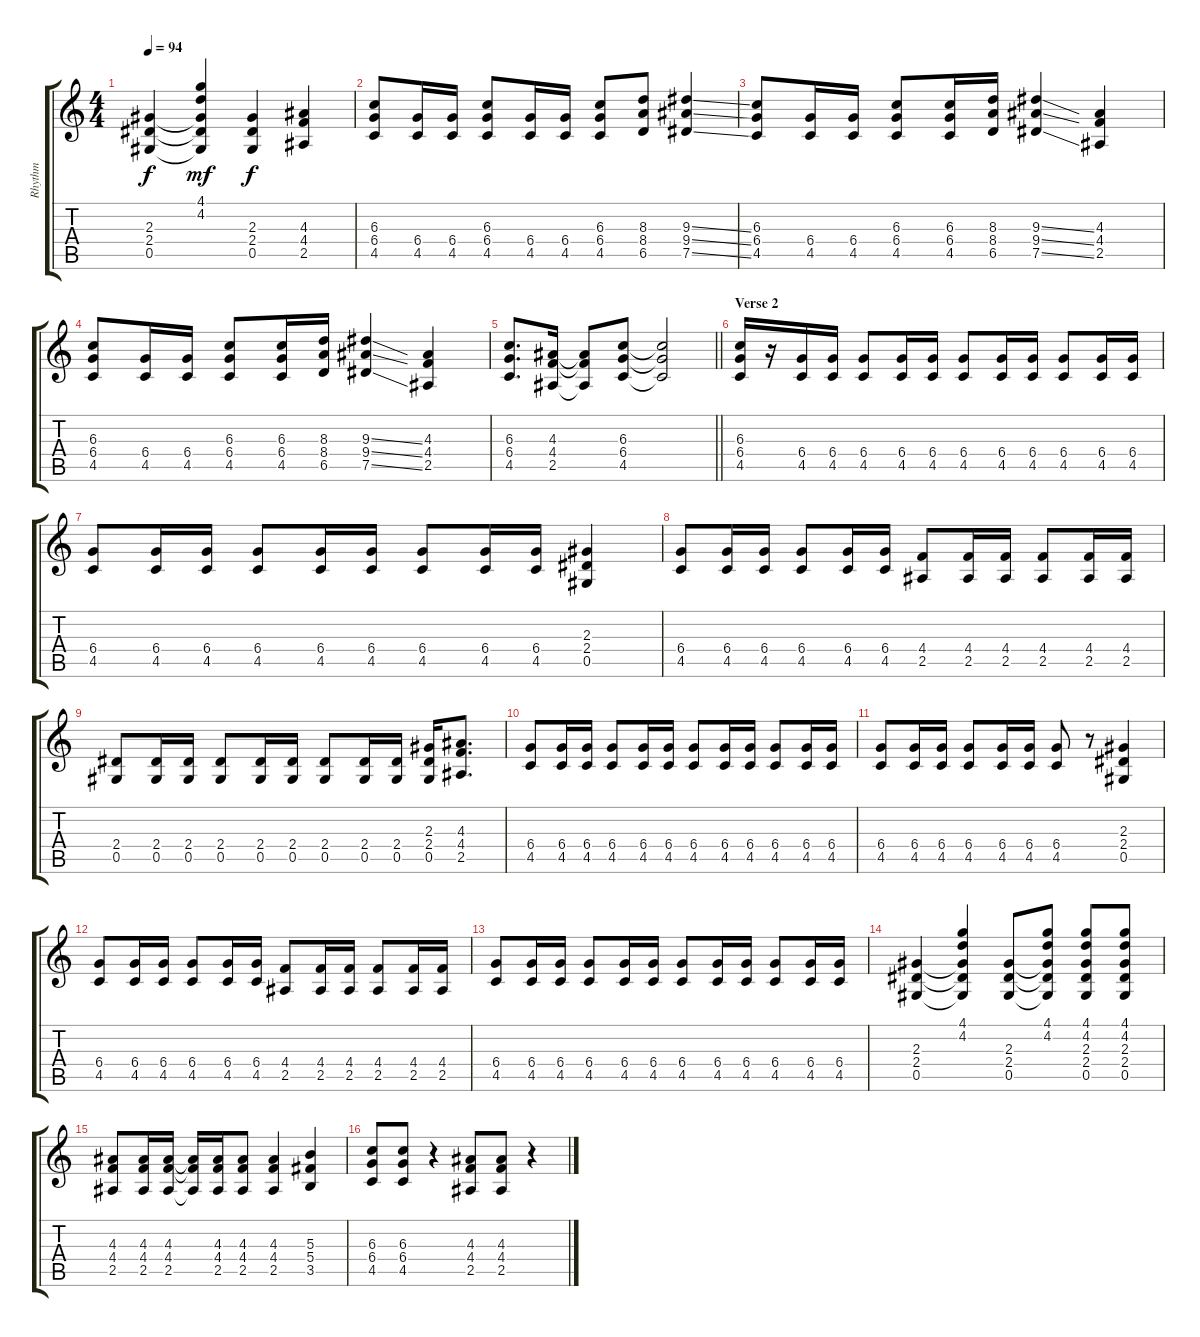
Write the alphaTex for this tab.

\track ("Rhythm" "Rhythm") {instrument overdrivenguitar}
\staff {score tabs}
\tuning (Eb4 Bb3 Gb3 Db3 Ab2 Eb2) {hide}
\ts (4 4)
\tempo 94
\clef g2
\ks c
(2.3 2.4 0.5).4{dy f} (4.1 4.2 2.3{t} 2.4{t} 0.5{t}).4{dy mf} (2.3 2.4 0.5).4{dy f} (4.3 4.4 2.5).4 |
(6.3 6.4 4.5).8 (6.4 4.5).16 (6.4 4.5).16 (6.3 6.4 4.5).8 (6.4 4.5).16 (6.4 4.5).16 (6.3 6.4 4.5).8 (8.3 8.4 6.5).8 (9.3{ss} 9.4{ss} 7.5{ss}).4 |
(6.3 6.4 4.5).8 (6.4 4.5).16 (6.4 4.5).16 (6.3 6.4 4.5).8 (6.3 6.4 4.5).16 (8.3 8.4 6.5).16 (9.3{ss} 9.4{ss} 7.5{ss}).4 (4.3 4.4 2.5).4 |
(6.3 6.4 4.5).8 (6.4 4.5).16 (6.4 4.5).16 (6.3 6.4 4.5).8 (6.3 6.4 4.5).16 (8.3 8.4 6.5).16 (9.3{ss} 9.4{ss} 7.5{ss}).4 (4.3 4.4 2.5).4 |
\barLineRight lightlight
(6.3 6.4 4.5).8{d} (4.3 4.4 2.5).16 (4.3{t} 4.4{t} 2.5{t}).8 (6.3 6.4 4.5).8 (6.3{t} 6.4{t} 4.5{t}).2 |
\section ("" "Verse 2")
(6.3 6.4 4.5).16 r.16 (6.4 4.5).16 (6.4 4.5).16 (6.4 4.5).8 (6.4 4.5).16 (6.4 4.5).16 (6.4 4.5).8 (6.4 4.5).16 (6.4 4.5).16 (6.4 4.5).8 (6.4 4.5).16 (6.4 4.5).16 |
(6.4 4.5).8 (6.4 4.5).16 (6.4 4.5).16 (6.4 4.5).8 (6.4 4.5).16 (6.4 4.5).16 (6.4 4.5).8 (6.4 4.5).16 (6.4 4.5).16 (2.3 2.4 0.5).4 |
(6.4 4.5).8 (6.4 4.5).16 (6.4 4.5).16 (6.4 4.5).8 (6.4 4.5).16 (6.4 4.5).16 (4.4 2.5).8 (4.4 2.5).16 (4.4 2.5).16 (4.4 2.5).8 (4.4 2.5).16 (4.4 2.5).16 |
(2.4 0.5).8 (2.4 0.5).16 (2.4 0.5).16 (2.4 0.5).8 (2.4 0.5).16 (2.4 0.5).16 (2.4 0.5).8 (2.4 0.5).16 (2.4 0.5).16 (2.3 2.4 0.5).16 (4.3 4.4 2.5).8{d} |
(6.4 4.5).8 (6.4 4.5).16 (6.4 4.5).16 (6.4 4.5).8 (6.4 4.5).16 (6.4 4.5).16 (6.4 4.5).8 (6.4 4.5).16 (6.4 4.5).16 (6.4 4.5).8 (6.4 4.5).16 (6.4 4.5).16 |
(6.4 4.5).8 (6.4 4.5).16 (6.4 4.5).16 (6.4 4.5).8 (6.4 4.5).16 (6.4 4.5).16 (6.4 4.5).8 r.8 (2.3 2.4 0.5).4 |
(6.4 4.5).8 (6.4 4.5).16 (6.4 4.5).16 (6.4 4.5).8 (6.4 4.5).16 (6.4 4.5).16 (4.4 2.5).8 (4.4 2.5).16 (4.4 2.5).16 (4.4 2.5).8 (4.4 2.5).16 (4.4 2.5).16 |
(6.4 4.5).8 (6.4 4.5).16 (6.4 4.5).16 (6.4 4.5).8 (6.4 4.5).16 (6.4 4.5).16 (6.4 4.5).8 (6.4 4.5).16 (6.4 4.5).16 (6.4 4.5).8 (6.4 4.5).16 (6.4 4.5).16 |
(2.3 2.4 0.5).4 (4.1 4.2 2.3{t} 2.4{t} 0.5{t}).4 (2.3 2.4 0.5).8 (4.1 4.2 2.3{t} 2.4{t} 0.5{t}).8 (4.1 4.2 2.3 2.4 0.5).8 (4.1 4.2 2.3 2.4 0.5).8 |
(4.3 4.4 2.5).8 (4.3 4.4 2.5).16 (4.3 4.4 2.5).16 (4.3{t} 4.4{t} 2.5{t}).16 (4.3 4.4 2.5).16 (4.3 4.4 2.5).8 (4.3 4.4 2.5).4 (5.3 5.4 3.5).4 |
(6.3 6.4 4.5).8 (6.3 6.4 4.5).8 r.4 (4.3 4.4 2.5).8 (4.3 4.4 2.5).8 r.4
